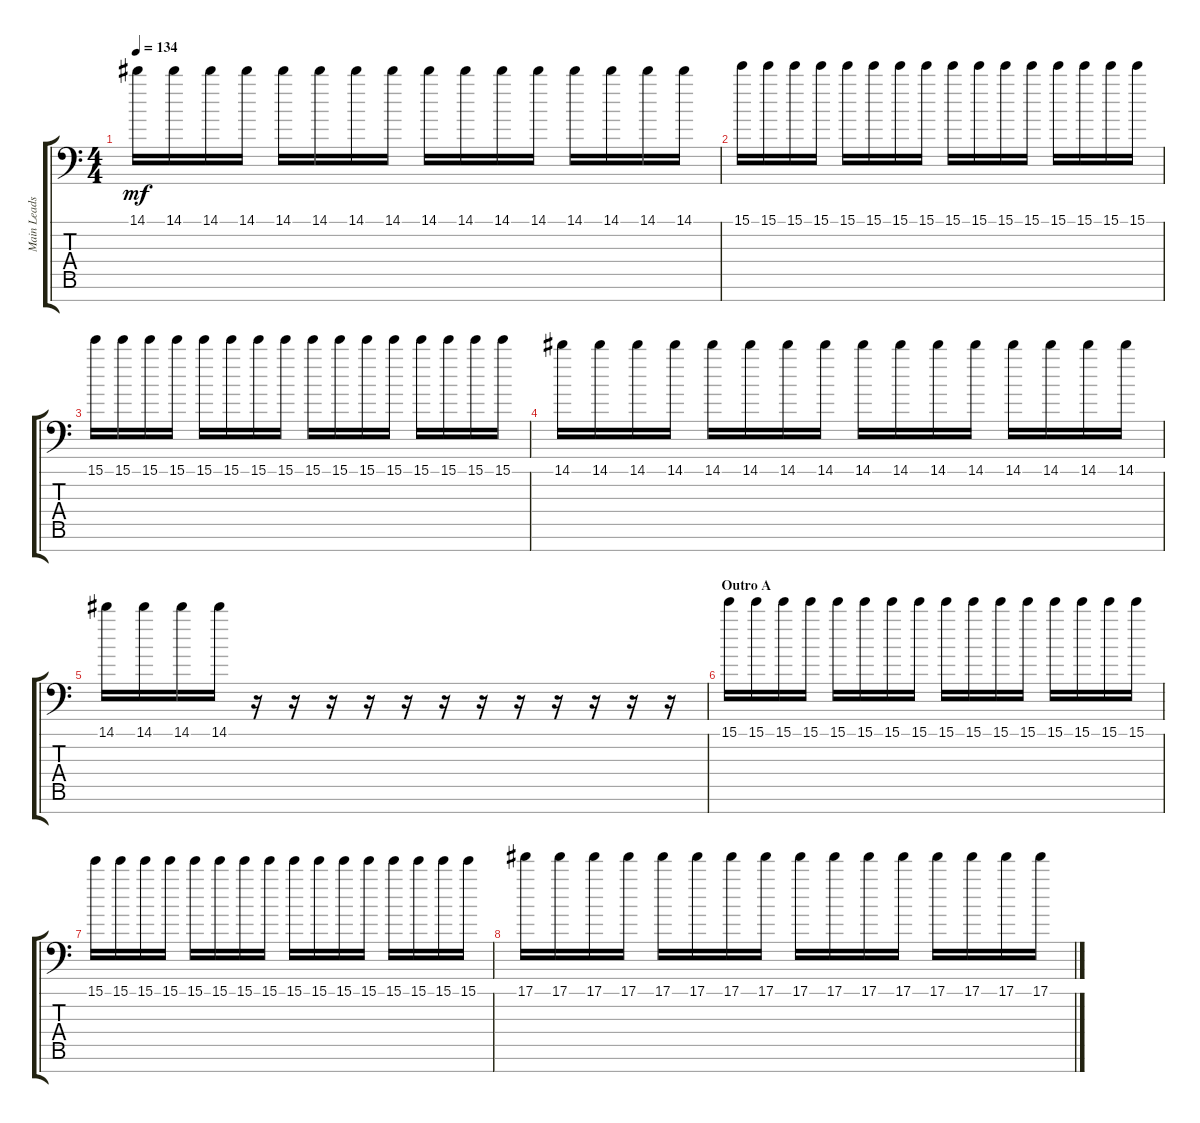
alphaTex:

\track ("Main Leads" "Main Leads") {instrument distortionguitar}
\staff {score tabs}
\tuning (Db4 Ab3 E3 B2 Gb2 Db2 Gb1) {hide}
\ts (4 4)
\tempo 134
\clef f4
\ks c
14.1.16{dy mf} 14.1.16 14.1.16 14.1.16 14.1.16 14.1.16 14.1.16 14.1.16 14.1.16 14.1.16 14.1.16 14.1.16 14.1.16 14.1.16 14.1.16 14.1.16 |
15.1.16 15.1.16 15.1.16 15.1.16 15.1.16 15.1.16 15.1.16 15.1.16 15.1.16 15.1.16 15.1.16 15.1.16 15.1.16 15.1.16 15.1.16 15.1.16 |
15.1.16 15.1.16 15.1.16 15.1.16 15.1.16 15.1.16 15.1.16 15.1.16 15.1.16 15.1.16 15.1.16 15.1.16 15.1.16 15.1.16 15.1.16 15.1.16 |
14.1.16 14.1.16 14.1.16 14.1.16 14.1.16 14.1.16 14.1.16 14.1.16 14.1.16 14.1.16 14.1.16 14.1.16 14.1.16 14.1.16 14.1.16 14.1.16 |
14.1.16 14.1.16 14.1.16 14.1.16 r.16 r.16 r.16 r.16 r.16 r.16 r.16 r.16 r.16 r.16 r.16 r.16 |
\section ("" "Outro A")
15.1.16 15.1.16 15.1.16 15.1.16 15.1.16 15.1.16 15.1.16 15.1.16 15.1.16 15.1.16 15.1.16 15.1.16 15.1.16 15.1.16 15.1.16 15.1.16 |
15.1.16 15.1.16 15.1.16 15.1.16 15.1.16 15.1.16 15.1.16 15.1.16 15.1.16 15.1.16 15.1.16 15.1.16 15.1.16 15.1.16 15.1.16 15.1.16 |
17.1.16 17.1.16 17.1.16 17.1.16 17.1.16 17.1.16 17.1.16 17.1.16 17.1.16 17.1.16 17.1.16 17.1.16 17.1.16 17.1.16 17.1.16 17.1.16
